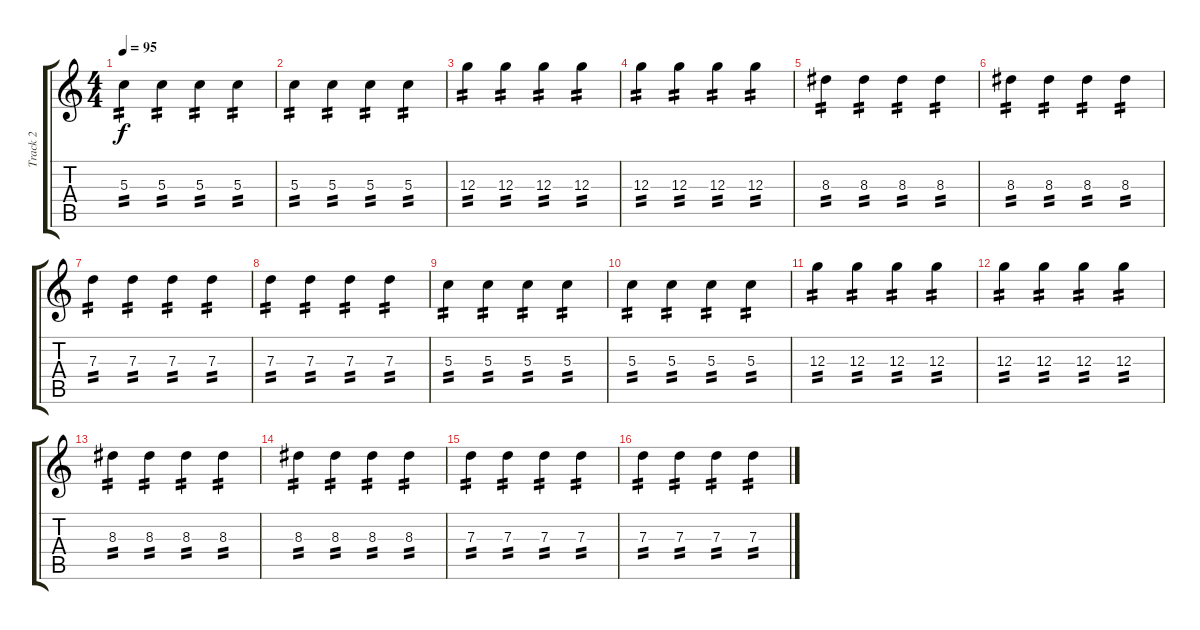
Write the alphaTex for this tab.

\track ("Track 2" "Track 2") {instrument electricguitarjazz}
\staff {score tabs}
\tuning (E4 B3 G3 D3 A2 E2) {hide}
\ts (4 4)
\tempo 95
\clef g2
\ks c
5.3.4{tp 2 dy f} 5.3.4{tp 2} 5.3.4{tp 2} 5.3.4{tp 2} |
5.3.4{tp 2} 5.3.4{tp 2} 5.3.4{tp 2} 5.3.4{tp 2} |
12.3.4{tp 2} 12.3.4{tp 2} 12.3.4{tp 2} 12.3.4{tp 2} |
12.3.4{tp 2} 12.3.4{tp 2} 12.3.4{tp 2} 12.3.4{tp 2} |
8.3.4{tp 2} 8.3.4{tp 2} 8.3.4{tp 2} 8.3.4{tp 2} |
8.3.4{tp 2} 8.3.4{tp 2} 8.3.4{tp 2} 8.3.4{tp 2} |
7.3.4{tp 2} 7.3.4{tp 2} 7.3.4{tp 2} 7.3.4{tp 2} |
7.3.4{tp 2} 7.3.4{tp 2} 7.3.4{tp 2} 7.3.4{tp 2} |
5.3.4{tp 2} 5.3.4{tp 2} 5.3.4{tp 2} 5.3.4{tp 2} |
5.3.4{tp 2} 5.3.4{tp 2} 5.3.4{tp 2} 5.3.4{tp 2} |
12.3.4{tp 2} 12.3.4{tp 2} 12.3.4{tp 2} 12.3.4{tp 2} |
12.3.4{tp 2} 12.3.4{tp 2} 12.3.4{tp 2} 12.3.4{tp 2} |
8.3.4{tp 2} 8.3.4{tp 2} 8.3.4{tp 2} 8.3.4{tp 2} |
8.3.4{tp 2} 8.3.4{tp 2} 8.3.4{tp 2} 8.3.4{tp 2} |
7.3.4{tp 2} 7.3.4{tp 2} 7.3.4{tp 2} 7.3.4{tp 2} |
7.3.4{tp 2} 7.3.4{tp 2} 7.3.4{tp 2} 7.3.4{tp 2}
